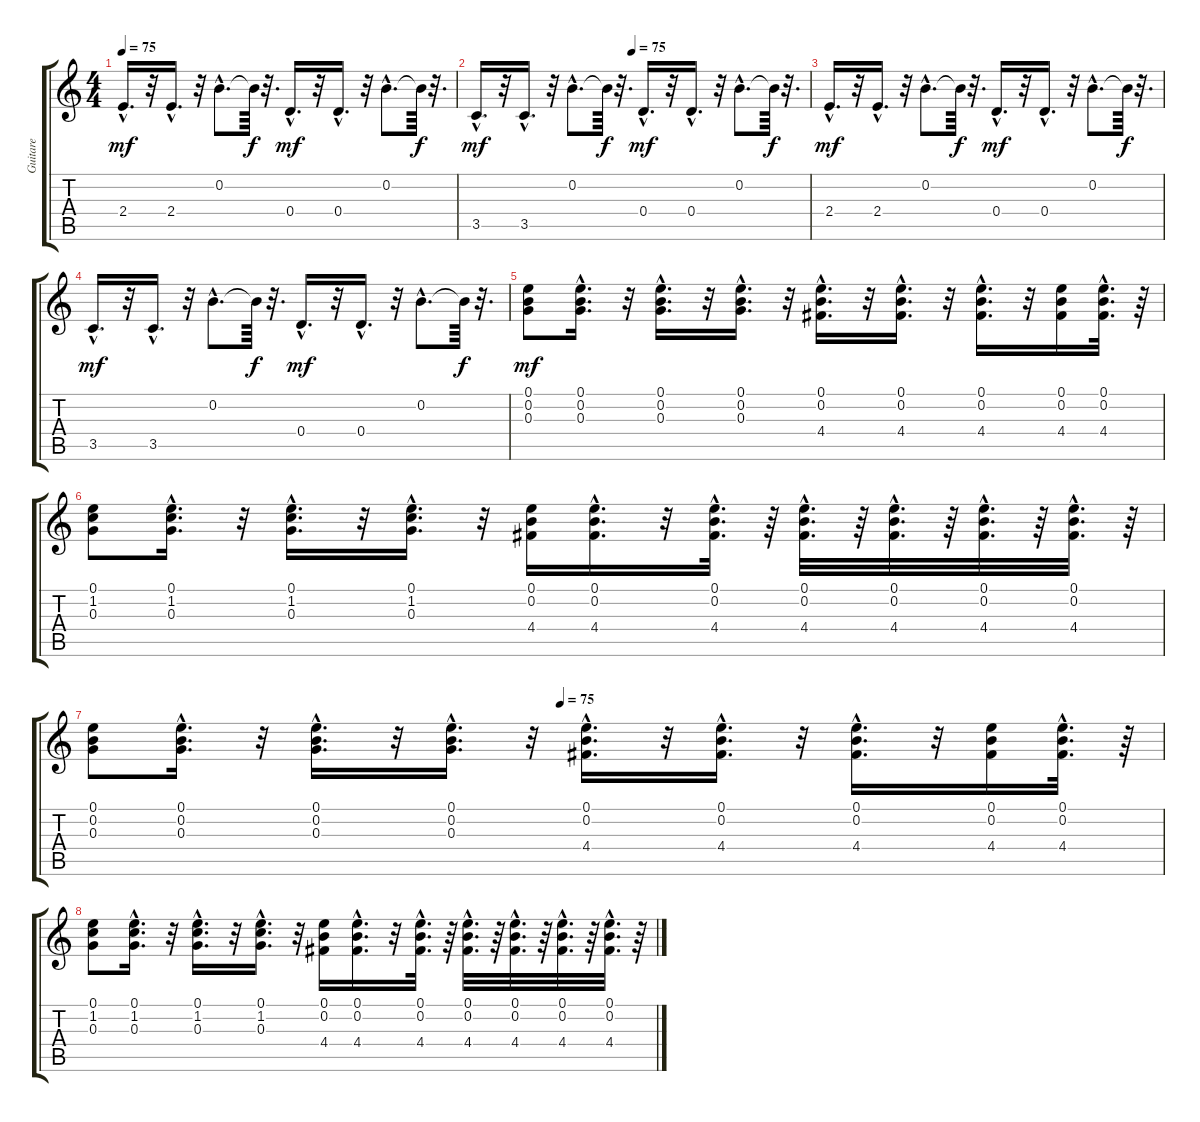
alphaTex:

\track ("Guitare" "Guitare") {instrument acousticguitarnylon}
\staff {score tabs}
\tuning (E4 B3 G3 D3 A2 E2) {hide}
\ts (4 4)
\tempo 75
\clef g2
\ks c
2.4{hac}.16{d dy mf} r.32 2.4{hac}.16{d} r.32 0.2{hac}.8{d} 0.2{t}.64{dy f} r.32{d} 0.4{hac}.16{d dy mf} r.32 0.4{hac}.16{d} r.32 0.2{hac}.8{d} 0.2{t}.64{dy f} r.32{d} |
\tempo (75 0.46875)
3.5{hac}.16{d dy mf} r.32 3.5{hac}.16{d} r.32 0.2{hac}.8{d} 0.2{t}.64{dy f} r.32{d} 0.4{hac}.16{d dy mf} r.32 0.4{hac}.16{d} r.32 0.2{hac}.8{d} 0.2{t}.64{dy f} r.32{d} |
2.4{hac}.16{d dy mf} r.32 2.4{hac}.16{d} r.32 0.2{hac}.8{d} 0.2{t}.64{dy f} r.32{d} 0.4{hac}.16{d dy mf} r.32 0.4{hac}.16{d} r.32 0.2{hac}.8{d} 0.2{t}.64{dy f} r.32{d} |
3.5{hac}.16{d dy mf} r.32 3.5{hac}.16{d} r.32 0.2{hac}.8{d} 0.2{t}.64{dy f} r.32{d} 0.4{hac}.16{d dy mf} r.32 0.4{hac}.16{d} r.32 0.2{hac}.8{d} 0.2{t}.64{dy f} r.32{d} |
(0.1 0.2 0.3).8{dy mf} (0.1{hac} 0.2{hac} 0.3{hac}).16{d} r.32 (0.1{hac} 0.2{hac} 0.3{hac}).16{d} r.32 (0.1{hac} 0.2{hac} 0.3{hac}).16{d} r.32 (0.1{hac} 0.2{hac} 4.4{hac}).16{d} r.32 (0.1{hac} 0.2{hac} 4.4{hac}).16{d} r.32 (0.1{hac} 0.2{hac} 4.4{hac}).16{d} r.32 (0.1 0.2 4.4).16 (0.1{hac} 0.2{hac} 4.4{hac}).32{d} r.64 |
(0.1 1.2 0.3).8 (0.1{hac} 1.2{hac} 0.3{hac}).16{d} r.32 (0.1{hac} 1.2{hac} 0.3{hac}).16{d} r.32 (0.1{hac} 1.2{hac} 0.3{hac}).16{d} r.32 (0.1 0.2 4.4).16 (0.1{hac} 0.2{hac} 4.4{hac}).16{d} r.32 (0.1{hac} 0.2{hac} 4.4{hac}).32{d} r.64 (0.1{hac} 0.2{hac} 4.4{hac}).32{d} r.64 (0.1{hac} 0.2{hac} 4.4{hac}).32{d} r.64 (0.1{hac} 0.2{hac} 4.4{hac}).32{d} r.64 (0.1{hac} 0.2{hac} 4.4{hac}).32{d} r.64 |
\tempo (75 0.4375)
(0.1 0.2 0.3).8 (0.1{hac} 0.2{hac} 0.3{hac}).16{d} r.32 (0.1{hac} 0.2{hac} 0.3{hac}).16{d} r.32 (0.1{hac} 0.2{hac} 0.3{hac}).16{d} r.32 (0.1{hac} 0.2{hac} 4.4{hac}).16{d} r.32 (0.1{hac} 0.2{hac} 4.4{hac}).16{d} r.32 (0.1{hac} 0.2{hac} 4.4{hac}).16{d} r.32 (0.1 0.2 4.4).16 (0.1{hac} 0.2{hac} 4.4{hac}).32{d} r.64 |
(0.1 1.2 0.3).8 (0.1{hac} 1.2{hac} 0.3{hac}).16{d} r.32 (0.1{hac} 1.2{hac} 0.3{hac}).16{d} r.32 (0.1{hac} 1.2{hac} 0.3{hac}).16{d} r.32 (0.1 0.2 4.4).16 (0.1{hac} 0.2{hac} 4.4{hac}).16{d} r.32 (0.1{hac} 0.2{hac} 4.4{hac}).32{d} r.64 (0.1{hac} 0.2{hac} 4.4{hac}).32{d} r.64 (0.1{hac} 0.2{hac} 4.4{hac}).32{d} r.64 (0.1{hac} 0.2{hac} 4.4{hac}).32{d} r.64 (0.1{hac} 0.2{hac} 4.4{hac}).32{d} r.64
